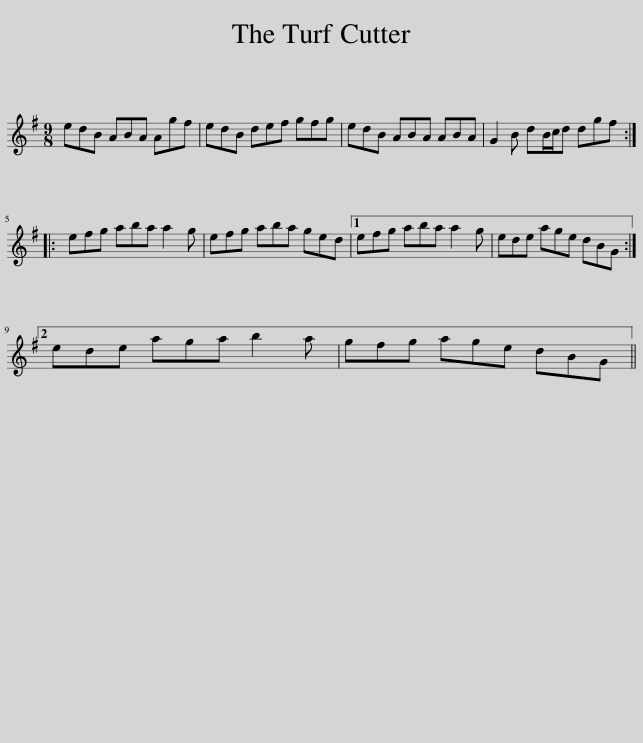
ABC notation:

X:1
L:1/8
M:9/8
I:linebreak $
K:G
V:1 treble
V:1
 edB ABA Agf | edB def gfg | edB ABA ABA | G2 B dB/c/d dgf ::$ efg aba a2 g | %5
 efg aba ged |1 efg aba a2 g | ede age dBG :|2$ ede aga b2 a | gfg age dBG || %10
